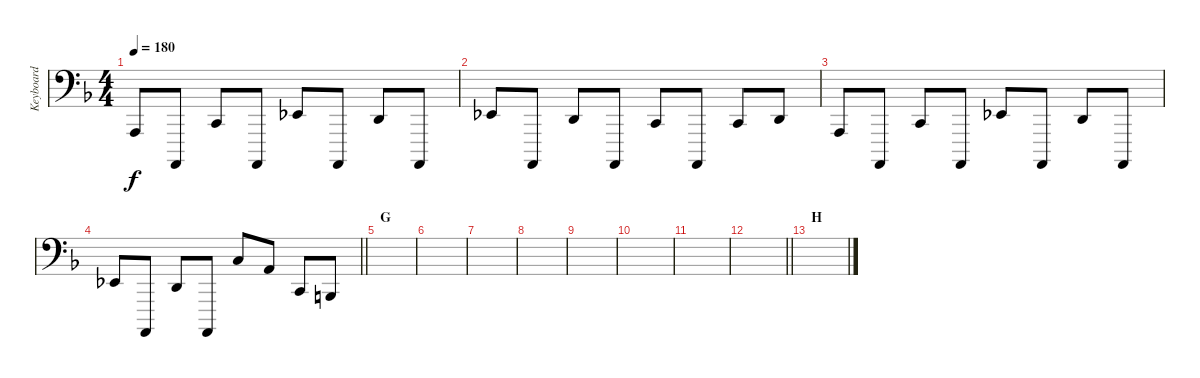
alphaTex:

\track ("Keyboard" "Keyboard") {instrument lead2sawtooth}
\staff {score}
\tuning (D2 A1 E1 B0 Gb0) {hide}
\ts (4 4)
\tempo 180
\clef f4
\ks f
0.2.8{dy f} 3.5.8 3.2.8 3.5.8 1.1.8 3.5.8 0.1.8 3.5.8 |
1.1.8 3.5.8 0.1.8 3.5.8 3.2.8 3.5.8 3.2.8 0.1.8 |
0.2.8 3.5.8 3.2.8 3.5.8 1.1.8 3.5.8 0.1.8 3.5.8 |
\barLineRight lightlight
1.1.8 3.5.8 0.1.8 3.5.8 10.1.8 7.1.8 3.2.8 2.2.8 |
\section ("" "G")
|
|
|
|
|
|
|
\barLineRight lightlight
|
\section ("" "H")
